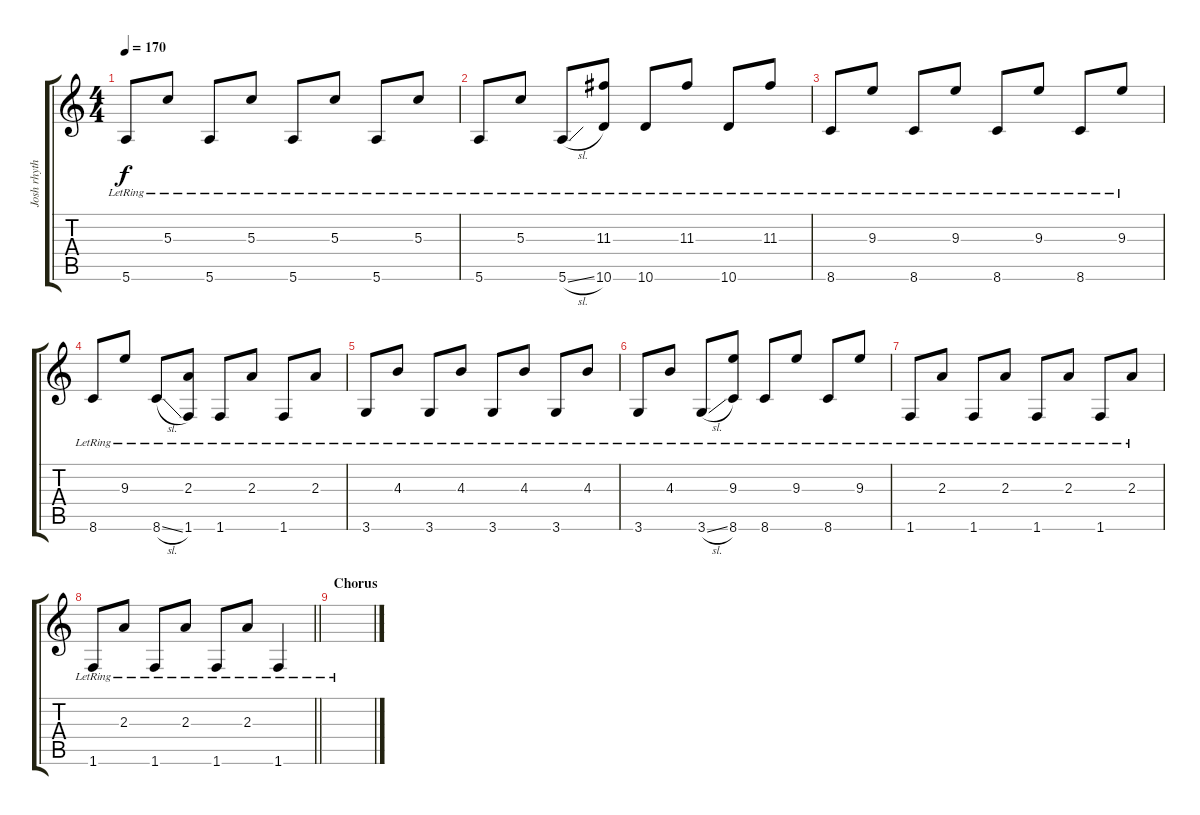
\track ("Josh rhythm" "Josh rhyth") {instrument electricguitarjazz}
\staff {score tabs}
\tuning (E4 B3 G3 D3 A2 E2) {hide}
\ts (4 4)
\tempo 170
\clef g2
\ks c
5.6{lr}.8{dy f} 5.3{lr}.8 5.6{lr}.8 5.3{lr}.8 5.6{lr}.8 5.3{lr}.8 5.6{lr}.8 5.3{lr}.8 |
5.6{lr}.8 5.3{lr}.8 5.6{sl lr}.8 (11.3{lr} 10.6{lr}).8 10.6{lr}.8 11.3{lr}.8 10.6{lr}.8 11.3{lr}.8 |
8.6{lr}.8 9.3{lr}.8 8.6{lr}.8 9.3{lr}.8 8.6{lr}.8 9.3{lr}.8 8.6{lr}.8 9.3{lr}.8 |
8.6{lr}.8 9.3{lr}.8 8.6{sl lr}.8 (2.3{lr} 1.6{lr}).8 1.6{lr}.8 2.3{lr}.8 1.6{lr}.8 2.3{lr}.8 |
3.6{lr}.8{volume 12} 4.3{lr}.8 3.6{lr}.8 4.3{lr}.8 3.6{lr}.8 4.3{lr}.8 3.6{lr}.8 4.3{lr}.8 |
3.6{lr}.8 4.3{lr}.8 3.6{sl lr}.8 (9.3{lr} 8.6).8 8.6{lr}.8 9.3{lr}.8 8.6{lr}.8 9.3{lr}.8 |
1.6{lr}.8 2.3{lr}.8 1.6{lr}.8 2.3{lr}.8 1.6{lr}.8 2.3{lr}.8 1.6{lr}.8 2.3{lr}.8 |
\barLineRight lightlight
1.6{lr}.8 2.3{lr}.8 1.6{lr}.8 2.3{lr}.8 1.6{lr}.8 2.3{lr}.8 1.6{lr}.4 |
\section ("" "Chorus")
